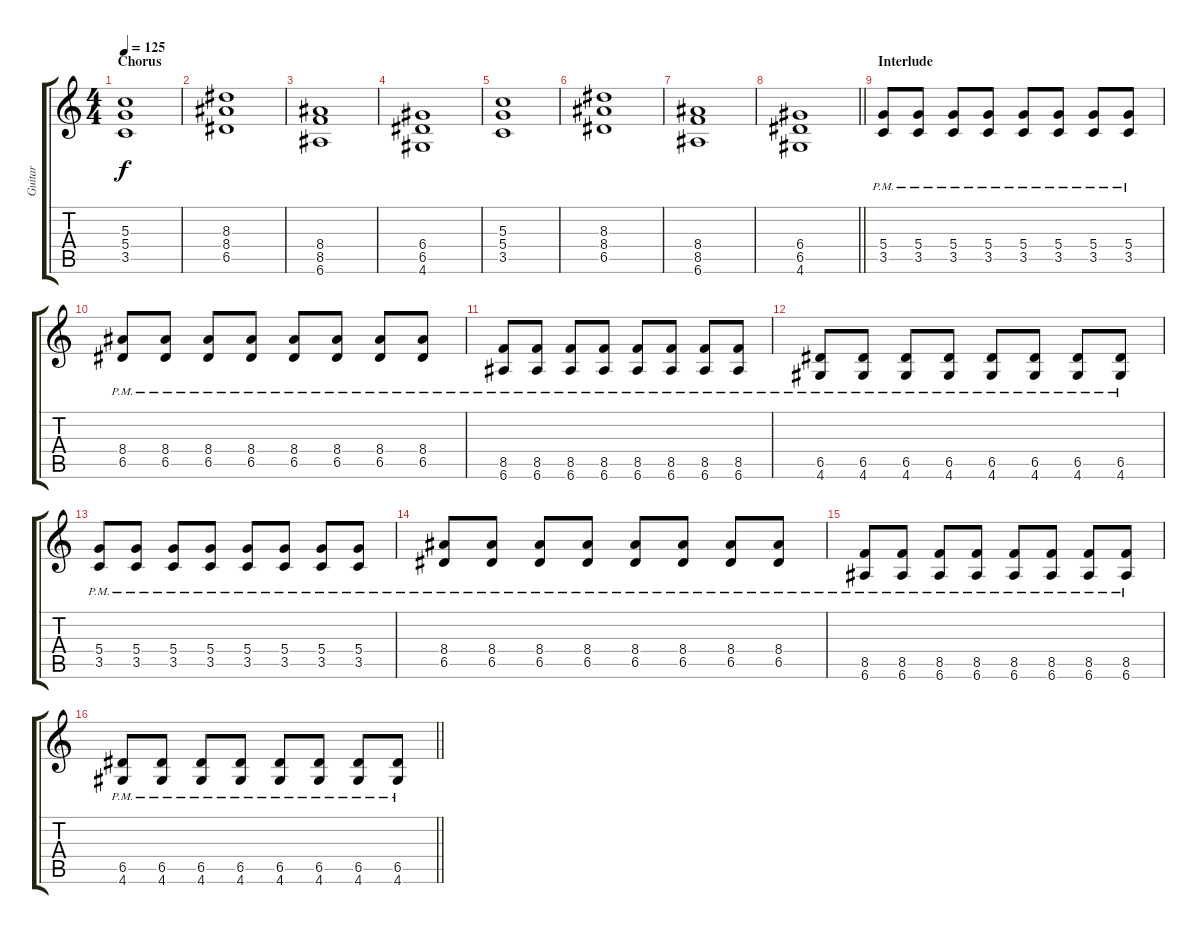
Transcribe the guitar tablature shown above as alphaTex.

\track ("Guitar" "Guitar") {instrument overdrivenguitar}
\staff {score tabs}
\tuning (E4 B3 G3 D3 A2 E2) {hide}
\ts (4 4)
\section ("" "Chorus")
\tempo 125
\clef g2
\ks c
(5.3 5.4 3.5).1{dy f} |
(8.3 8.4 6.5).1 |
(8.4 8.5 6.6).1 |
(6.4 6.5 4.6).1 |
(5.3 5.4 3.5).1 |
(8.3 8.4 6.5).1 |
(8.4 8.5 6.6).1 |
\barLineRight lightlight
(6.4 6.5 4.6).1 |
\section ("" "Interlude")
(5.4{pm} 3.5{pm}).8 (5.4{pm} 3.5{pm}).8 (5.4{pm} 3.5{pm}).8 (5.4{pm} 3.5{pm}).8 (5.4{pm} 3.5{pm}).8 (5.4{pm} 3.5{pm}).8 (5.4{pm} 3.5{pm}).8 (5.4{pm} 3.5{pm}).8 |
(8.4{pm} 6.5{pm}).8 (8.4{pm} 6.5{pm}).8 (8.4{pm} 6.5{pm}).8 (8.4{pm} 6.5{pm}).8 (8.4{pm} 6.5{pm}).8 (8.4{pm} 6.5{pm}).8 (8.4{pm} 6.5{pm}).8 (8.4{pm} 6.5{pm}).8 |
(8.5{pm} 6.6{pm}).8 (8.5{pm} 6.6{pm}).8 (8.5{pm} 6.6{pm}).8 (8.5{pm} 6.6{pm}).8 (8.5{pm} 6.6{pm}).8 (8.5{pm} 6.6{pm}).8 (8.5{pm} 6.6{pm}).8 (8.5{pm} 6.6{pm}).8 |
(6.5{pm} 4.6{pm}).8 (6.5{pm} 4.6{pm}).8 (6.5{pm} 4.6{pm}).8 (6.5{pm} 4.6{pm}).8 (6.5{pm} 4.6{pm}).8 (6.5{pm} 4.6{pm}).8 (6.5{pm} 4.6{pm}).8 (6.5{pm} 4.6{pm}).8 |
(5.4{pm} 3.5{pm}).8 (5.4{pm} 3.5{pm}).8 (5.4{pm} 3.5{pm}).8 (5.4{pm} 3.5{pm}).8 (5.4{pm} 3.5{pm}).8 (5.4{pm} 3.5{pm}).8 (5.4{pm} 3.5{pm}).8 (5.4{pm} 3.5{pm}).8 |
(8.4{pm} 6.5{pm}).8 (8.4{pm} 6.5{pm}).8 (8.4{pm} 6.5{pm}).8 (8.4{pm} 6.5{pm}).8 (8.4{pm} 6.5{pm}).8 (8.4{pm} 6.5{pm}).8 (8.4{pm} 6.5{pm}).8 (8.4{pm} 6.5{pm}).8 |
(8.5{pm} 6.6{pm}).8 (8.5{pm} 6.6{pm}).8 (8.5{pm} 6.6{pm}).8 (8.5{pm} 6.6{pm}).8 (8.5{pm} 6.6{pm}).8 (8.5{pm} 6.6{pm}).8 (8.5{pm} 6.6{pm}).8 (8.5{pm} 6.6{pm}).8 |
\barLineRight lightlight
(6.5{pm} 4.6{pm}).8 (6.5{pm} 4.6{pm}).8 (6.5{pm} 4.6{pm}).8 (6.5{pm} 4.6{pm}).8 (6.5{pm} 4.6{pm}).8 (6.5{pm} 4.6{pm}).8 (6.5{pm} 4.6{pm}).8 (6.5{pm} 4.6{pm}).8
